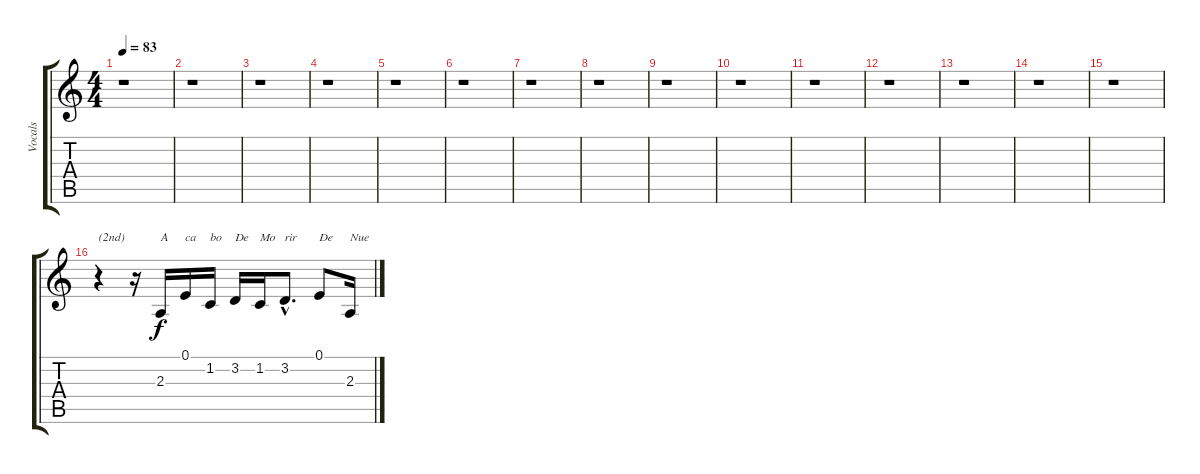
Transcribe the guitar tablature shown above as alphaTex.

\track ("Vocals" "Vocals") {instrument oboe}
\staff {score tabs}
\tuning (E4 B3 G3 D3 A2 E2) {hide}
\ts (4 4)
\tempo 83
\clef g2
\ks c
r.1{dy f} |
r.1 |
r.1 |
r.1 |
r.1 |
r.1 |
r.1 |
r.1 |
r.1 |
r.1 |
r.1 |
r.1 |
r.1 |
r.1 |
r.1 |
r.4{txt "(2nd)"} r.16 2.3.16{txt "A"} 0.1.16{txt "ca"} 1.2.16{txt "bo"} 3.2.16{txt "De"} 1.2.16{txt "Mo"} 3.2{hac}.8{d txt "rir"} 0.1.8{txt "De"} 2.3.16{txt "Nue"}
